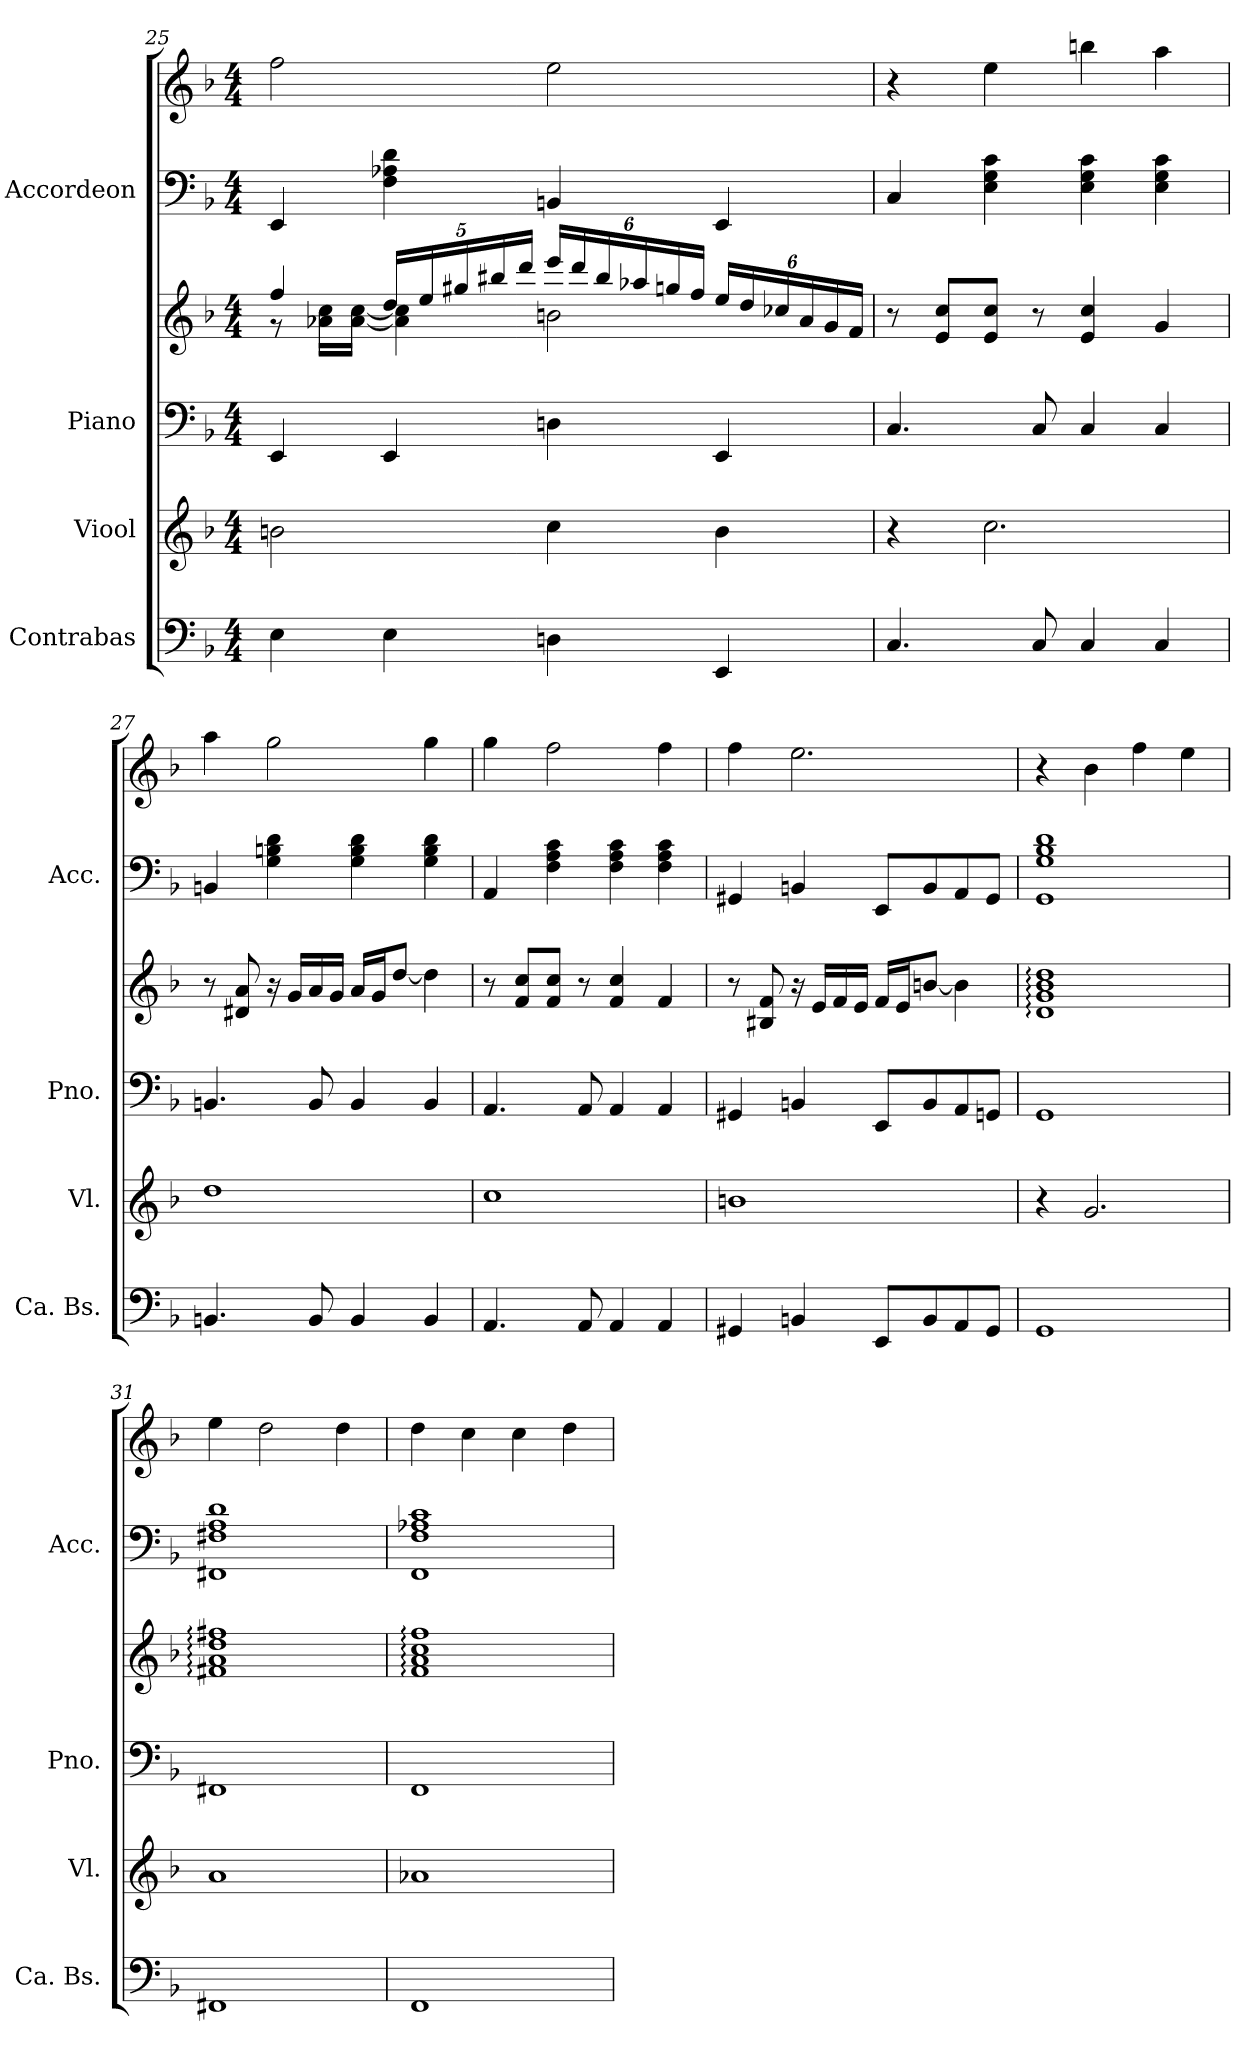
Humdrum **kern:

**kern	**kern	**kern	**kern	**kern	**kern
*part4	*part3	*part2	*part2	*part1	*part1
*staff6	*staff5	*staff4	*staff3	*staff2	*staff1
*I"Contrabas	*I"Viool	*I"Piano	*	*I"Accordeon	*
*I'Ca. Bs.	*I'Vl.	*I'Pno.	*	*I'Acc.	*
*clefF4	*clefG2	*clefF4	*clefG2	*clefF4	*clefG2
*ITrd7c12	*	*	*	*	*
*k[b-]	*k[b-]	*k[b-]	*k[b-]	*k[b-]	*k[b-]
*M4/4	*M4/4	*M4/4	*M4/4	*M4/4	*M4/4
=25	=25	=25	=25	=25	=25
*	*	*	*^	*	*
4EE\	2bn\	4EE/	4ff/	8r	4EE/	2ff\
.	.	.	.	16a-X\ 16cc\LL	.	.
.	.	.	.	[16a-\ [16cc\JJ	.	.
*	*	*	*Xbrackettup	*	*	*
4EE\	.	4EE/	20dd/LL	4a-\] 4cc\]	4F\ 4A-X\ 4d\	.
.	.	.	20ee/	.	.	.
.	.	.	20gg#X/	.	.	.
.	.	.	20bb#X/	.	.	.
.	.	.	20ddd/JJ	.	.	.
4DDn\	4cc\	4Dn\	24eee/LL	2bn\	4BBn/	2ee\
.	.	.	24ddd/	.	.	.
.	.	.	24bb#/	.	.	.
.	.	.	24aa-X/	.	.	.
.	.	.	24ggn/	.	.	.
.	.	.	24ff/JJ	.	.	.
4EEE/	4b\	4EE/	24ee/LL	.	4EE/	.
.	.	.	24dd/	.	.	.
.	.	.	24cc-X/	.	.	.
.	.	.	24a-/	.	.	.
.	.	.	24g/	.	.	.
.	.	.	24f/JJ	.	.	.
*	*	*	*v	*v	*	*
=26	=26	=26	=26	=26	=26
4.CC/	4r	4.C/	8r	4C/	4r
.	.	.	8e/ 8cc/L	.	.
.	2.cc\	.	8e/ 8cc/J	4E\ 4G\ 4c\	4ee\
8CC/	.	8C/	8r	.	.
4CC/	.	4C/	4e/ 4cc/	4E\ 4G\ 4c\	4bbn\
4CC/	.	4C/	4g/	4E\ 4G\ 4c\	4aa\
!!LO:LB:g=z
=27	=27	=27	=27	=27	=27
4.BBBn/	1dd	4.BBn/	8r	4BBn/	4aa\
.	.	.	8d#X/ 8a/	.	.
.	.	.	16r	4G\ 4Bn\ 4d\	2gg\
.	.	.	16g/LL	.	.
8BBB/	.	8BB/	16a/	.	.
.	.	.	16g/JJ	.	.
4BBB/	.	4BB/	16a/LL	4G\ 4B\ 4d\	.
.	.	.	16g/J	.	.
.	.	.	[8dd/J	.	.
4BBB/	.	4BB/	4dd\]	4G\ 4B\ 4d\	4gg\
=28	=28	=28	=28	=28	=28
4.AAA/	1cc	4.AA/	8r	4AA/	4gg\
.	.	.	8f/ 8cc/L	.	.
.	.	.	8f/ 8cc/J	4F\ 4A\ 4c\	2ff\
8AAA/	.	8AA/	8r	.	.
4AAA/	.	4AA/	4f/ 4cc/	4F\ 4A\ 4c\	.
4AAA/	.	4AA/	4f/	4F\ 4A\ 4c\	4ff\
=29	=29	=29	=29	=29	=29
4GGG#X/	1bn	4GG#X/	8r	4GG#X/	4ff\
.	.	.	8B#X/ 8f/	.	.
4BBBn/	.	4BBn/	16r	4BBn/	2.ee\
.	.	.	16e/LL	.	.
.	.	.	16f/	.	.
.	.	.	16e/JJ	.	.
8EEE/L	.	8EE/L	16f/LL	8EE/L	.
.	.	.	16e/J	.	.
8BBB/	.	8BB/	[8bn/J	8BB/	.
8AAA/	.	8AA/	4b\]	8AA/	.
8GGG#/J	.	8GGn/J	.	8GG#/J	.
!!LO:PB:g=z
=30	=30	=30	=30	=30	=30
1GGG	4r	1GG	1d: 1g: 1b-: 1dd:	1GG 1G 1B- 1d	4r
.	2.g/	.	.	.	4b-\
.	.	.	.	.	4ff\
.	.	.	.	.	4ee\
=31	=31	=31	=31	=31	=31
1FFF#X	1a	1FF#X	1f#X: 1a: 1dd: 1ff#X:	1FF#X 1F#X 1A 1d	4ee\
.	.	.	.	.	2dd\
.	.	.	.	.	4dd\
=32	=32	=32	=32	=32	=32
1FFF	1a-X	1FF	1f: 1a: 1cc: 1ff:	1FF 1F 1A-X 1c	4dd\
.	.	.	.	.	4cc\
.	.	.	.	.	4cc\
.	.	.	.	.	4dd\
=	=	=	=	=	=
*-	*-	*-	*-	*-	*-
